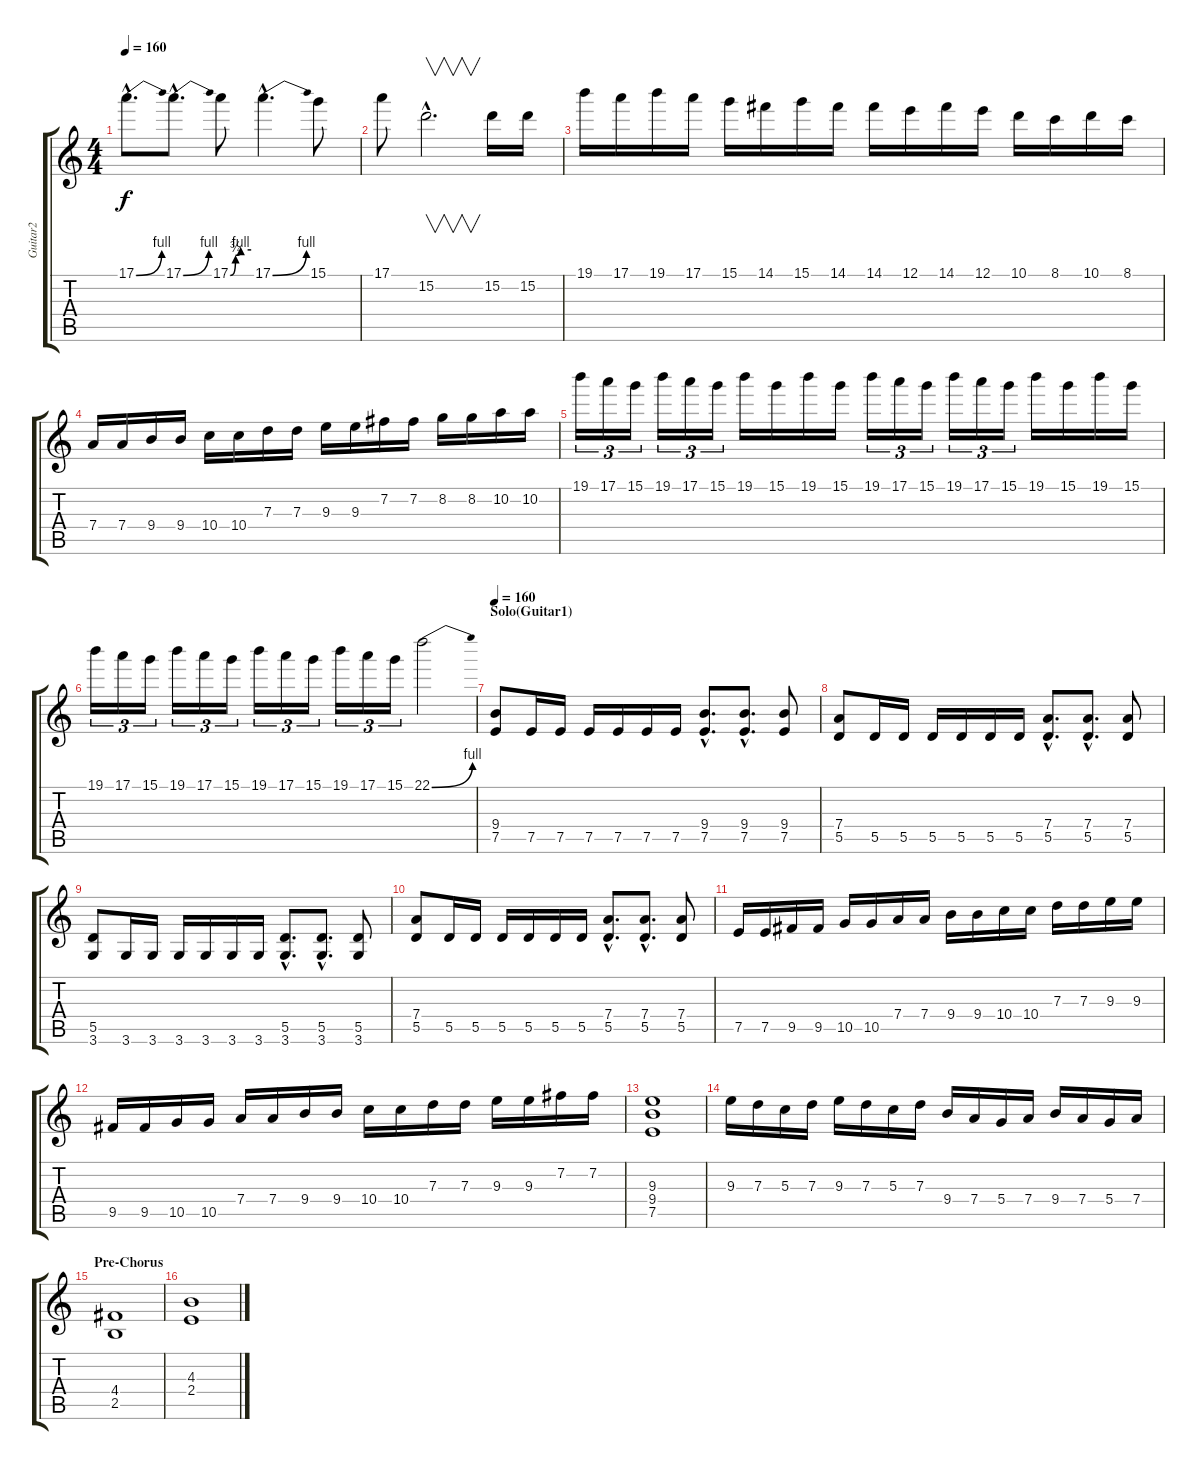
\track ("Guitar2" "Guitar2") {instrument distortionguitar}
\staff {score tabs}
\tuning (E4 B3 G3 D3 A2 E2) {hide}
\ts (4 4)
\tempo 160
\clef g2
\ks c
17.1{be (bend 0 0 60 4) hac}.8{d dy f} 17.1{be (bend 0 0 60 4) hac}.8{d} 17.1{be (custom 0 0 15 3 30 4 60 4)}.8 17.1{be (bend 0 0 60 4) hac}.4{d} 15.1.8 |
17.1.8 15.2{hac}.2{v d} 15.2.16 15.2.16 |
19.1.16 17.1.16 19.1.16 17.1.16 15.1.16 14.1.16 15.1.16 14.1.16 14.1.16 12.1.16 14.1.16 12.1.16 10.1.16 8.1.16 10.1.16 8.1.16 |
7.4.16 7.4.16 9.4.16 9.4.16 10.4.16 10.4.16 7.3.16 7.3.16 9.3.16 9.3.16 7.2.16 7.2.16 8.2.16 8.2.16 10.2.16 10.2.16 |
19.1.16{tu (3 2)} 17.1.16{tu (3 2)} 15.1.16{tu (3 2)} 19.1.16{tu (3 2)} 17.1.16{tu (3 2)} 15.1.16{tu (3 2)} 19.1.16 15.1.16 19.1.16 15.1.16 19.1.16{tu (3 2)} 17.1.16{tu (3 2)} 15.1.16{tu (3 2)} 19.1.16{tu (3 2)} 17.1.16{tu (3 2)} 15.1.16{tu (3 2)} 19.1.16 15.1.16 19.1.16 15.1.16 |
19.1.16{tu (3 2)} 17.1.16{tu (3 2)} 15.1.16{tu (3 2)} 19.1.16{tu (3 2)} 17.1.16{tu (3 2)} 15.1.16{tu (3 2)} 19.1.16{tu (3 2)} 17.1.16{tu (3 2)} 15.1.16{tu (3 2)} 19.1.16{tu (3 2)} 17.1.16{tu (3 2)} 15.1.16{tu (3 2)} 22.1{be (bend 0 0 60 4)}.2 |
\section ("" "Solo(Guitar1)")
\tempo 160
(9.4 7.5).8 7.5.16 7.5.16 7.5.16 7.5.16 7.5.16 7.5.16 (9.4{hac} 7.5{hac}).8{d} (9.4{hac} 7.5{hac}).8{d} (9.4 7.5).8 |
(7.4 5.5).8 5.5.16 5.5.16 5.5.16 5.5.16 5.5.16 5.5.16 (7.4{hac} 5.5{hac}).8{d} (7.4{hac} 5.5{hac}).8{d} (7.4 5.5).8 |
(5.5 3.6).8 3.6.16 3.6.16 3.6.16 3.6.16 3.6.16 3.6.16 (5.5{hac} 3.6{hac}).8{d} (5.5{hac} 3.6{hac}).8{d} (5.5 3.6).8 |
(7.4 5.5).8 5.5.16 5.5.16 5.5.16 5.5.16 5.5.16 5.5.16 (7.4{hac} 5.5{hac}).8{d} (7.4{hac} 5.5{hac}).8{d} (7.4 5.5).8 |
7.5.16 7.5.16 9.5.16 9.5.16 10.5.16 10.5.16 7.4.16 7.4.16 9.4.16 9.4.16 10.4.16 10.4.16 7.3.16 7.3.16 9.3.16 9.3.16 |
9.5.16 9.5.16 10.5.16 10.5.16 7.4.16 7.4.16 9.4.16 9.4.16 10.4.16 10.4.16 7.3.16 7.3.16 9.3.16 9.3.16 7.2.16 7.2.16 |
(9.3 9.4 7.5).1 |
9.3.16 7.3.16 5.3.16 7.3.16 9.3.16 7.3.16 5.3.16 7.3.16 9.4.16 7.4.16 5.4.16 7.4.16 9.4.16 7.4.16 5.4.16 7.4.16 |
\section ("" "Pre-Chorus")
(4.4 2.5).1 |
(4.3 2.4).1
